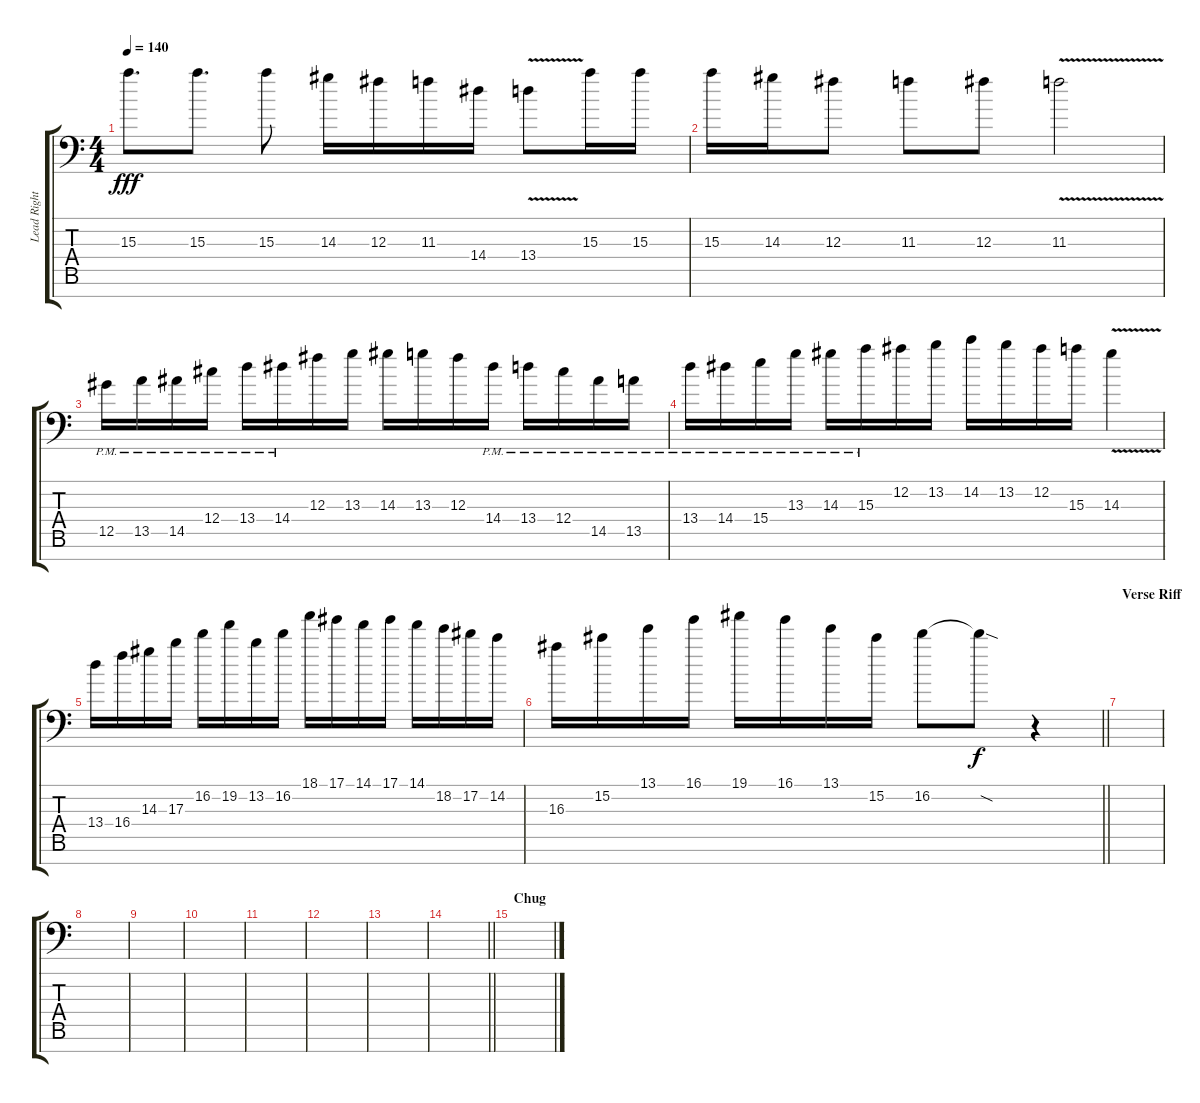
\track ("Lead Right" "Lead Right") {instrument overdrivenguitar}
\staff {score tabs}
\tuning (Eb4 Bb3 Gb3 Db3 Ab2 Eb2 Ab1) {hide}
\ts (4 4)
\tempo 140
\clef f4
\ks c
15.3.8{d dy fff} 15.3.8{d} 15.3.8 14.3.16 12.3.16 11.3.16 14.4.16 13.4{v}.8 15.3.16 15.3.16 |
15.3.16 14.3.16 12.3.8 11.3.8 12.3.8 11.3{v}.2 |
12.5{pm}.16 13.5{pm}.16 14.5{pm}.16 12.4{pm}.16 13.4{pm}.16 14.4{pm}.16 12.3.16 13.3.16 14.3.16 13.3.16 12.3.16 14.4{pm}.16 13.4{pm}.16 12.4{pm}.16 14.5{pm}.16 13.5{pm}.16 |
13.4{pm}.16 14.4{pm}.16 15.4{pm}.16 13.3{pm}.16 14.3{pm}.16 15.3{pm}.16 12.2.16 13.2.16 14.2.16 13.2.16 12.2.16 15.3.16 14.3{v}.4 |
13.4.16 16.4.16 14.3.16 17.3.16 16.2.16 19.2.16 13.2.16 16.2.16 18.1.16 17.1.16 14.1.16 17.1.16 14.1.16 18.2.16 17.2.16 14.2.16 |
\barLineRight lightlight
16.3.16 15.2.16 13.1.16 16.1.16 19.1.16 16.1.16 13.1.16 15.2.16 16.2.8 16.2{sod t}.8{dy f} r.4 |
\section ("" "Verse Riff")
|
|
|
|
|
|
|
\barLineRight lightlight
|
\section ("" "Chug")
